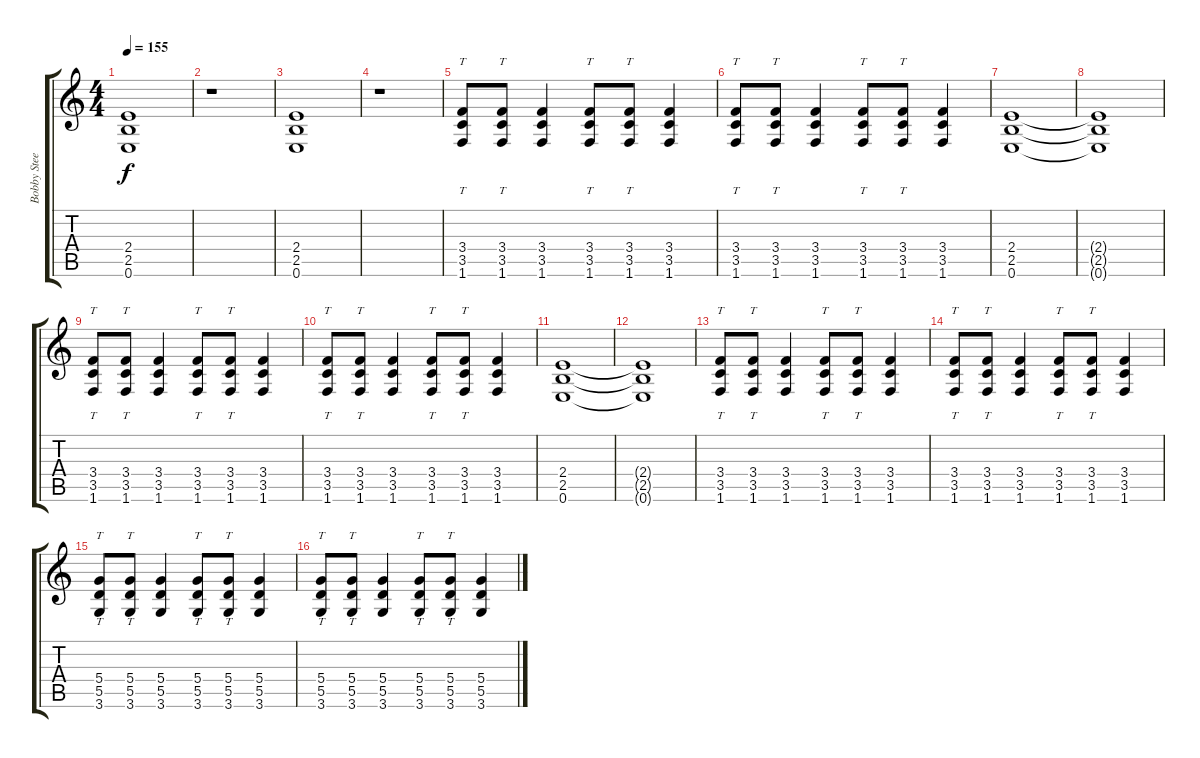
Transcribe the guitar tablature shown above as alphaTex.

\track ("Bobby Steele" "Bobby Stee") {instrument overdrivenguitar}
\staff {score tabs}
\tuning (E4 B3 G3 D3 A2 E2) {hide}
\ts (4 4)
\tempo 155
\clef g2
\ks c
(2.4 2.5 0.6).1{dy f} |
r.1 |
(2.4 2.5 0.6).1 |
r.1 |
(3.4 3.5 1.6).8{tt} (3.4 3.5 1.6).8{tt} (3.4 3.5 1.6).4 (3.4 3.5 1.6).8{tt} (3.4 3.5 1.6).8{tt} (3.4 3.5 1.6).4 |
(3.4 3.5 1.6).8{tt} (3.4 3.5 1.6).8{tt} (3.4 3.5 1.6).4 (3.4 3.5 1.6).8{tt} (3.4 3.5 1.6).8{tt} (3.4 3.5 1.6).4 |
(2.4 2.5 0.6).1 |
(2.4{t} 2.5{t} 0.6{t}).1 |
(3.4 3.5 1.6).8{tt} (3.4 3.5 1.6).8{tt} (3.4 3.5 1.6).4 (3.4 3.5 1.6).8{tt} (3.4 3.5 1.6).8{tt} (3.4 3.5 1.6).4 |
(3.4 3.5 1.6).8{tt} (3.4 3.5 1.6).8{tt} (3.4 3.5 1.6).4 (3.4 3.5 1.6).8{tt} (3.4 3.5 1.6).8{tt} (3.4 3.5 1.6).4 |
(2.4 2.5 0.6).1 |
(2.4{t} 2.5{t} 0.6{t}).1 |
(3.4 3.5 1.6).8{tt} (3.4 3.5 1.6).8{tt} (3.4 3.5 1.6).4 (3.4 3.5 1.6).8{tt} (3.4 3.5 1.6).8{tt} (3.4 3.5 1.6).4 |
(3.4 3.5 1.6).8{tt} (3.4 3.5 1.6).8{tt} (3.4 3.5 1.6).4 (3.4 3.5 1.6).8{tt} (3.4 3.5 1.6).8{tt} (3.4 3.5 1.6).4 |
(5.4 5.5 3.6).8{tt} (5.4 5.5 3.6).8{tt} (5.4 5.5 3.6).4 (5.4 5.5 3.6).8{tt} (5.4 5.5 3.6).8{tt} (5.4 5.5 3.6).4 |
(5.4 5.5 3.6).8{tt} (5.4 5.5 3.6).8{tt} (5.4 5.5 3.6).4 (5.4 5.5 3.6).8{tt} (5.4 5.5 3.6).8{tt} (5.4 5.5 3.6).4
